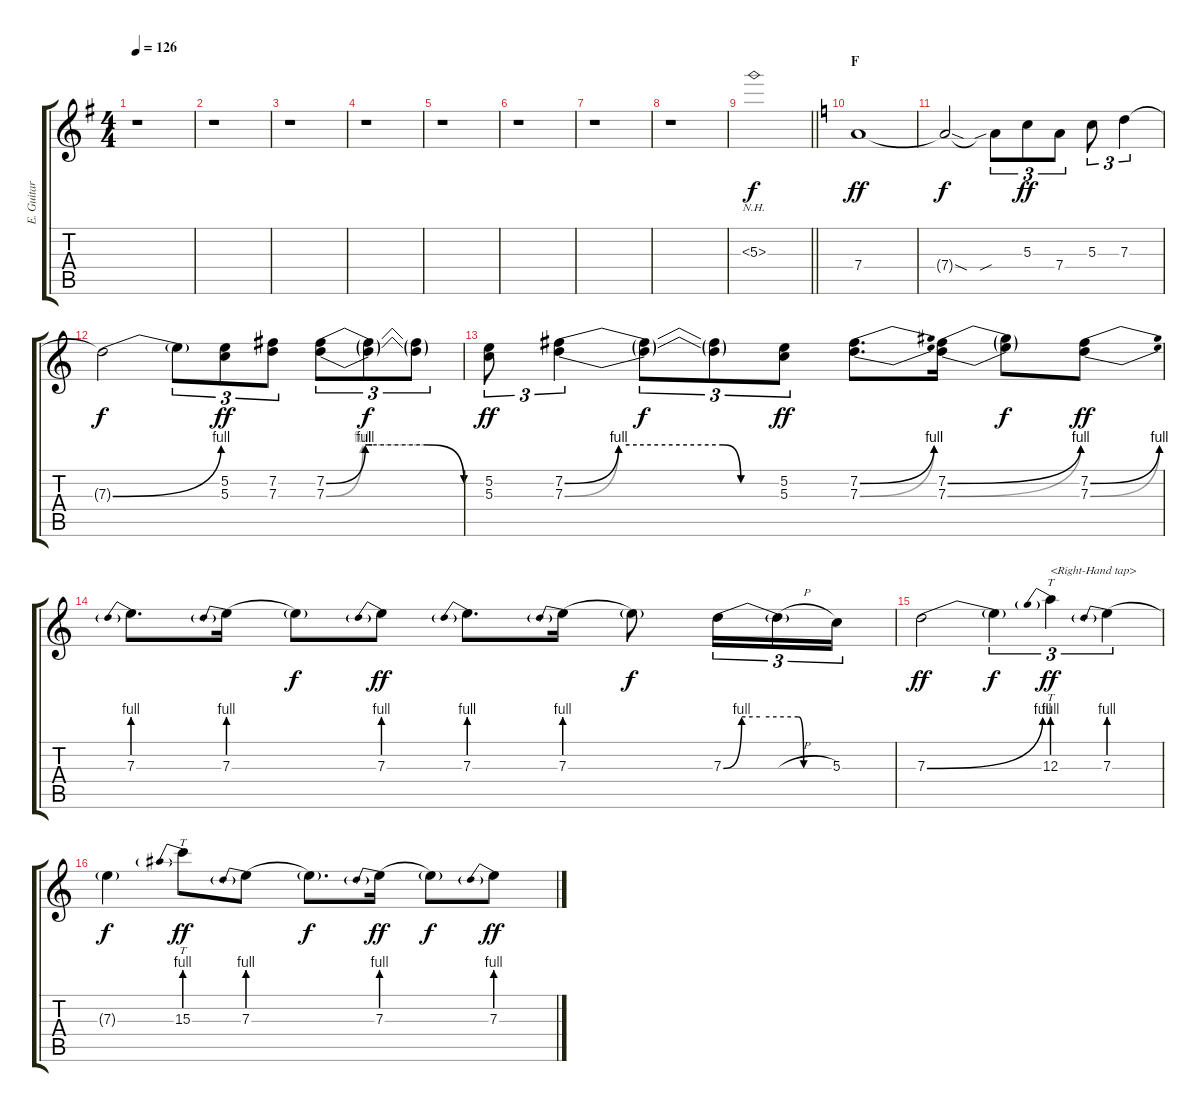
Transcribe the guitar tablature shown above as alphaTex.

\track ("E. Guitar I" "E. Guitar ") {instrument overdrivenguitar}
\staff {score tabs}
\tuning (E4 B3 G3 D3 A2 E2) {hide}
\ts (4 4)
\tempo 126
\clef g2
\ks g
r.1{dy f} |
r.1 |
r.1 |
r.1 |
r.1 |
r.1 |
r.1 |
r.1 |
\barLineRight lightlight
5.3{nh}.1 |
\section ("" "F")
\ks c
7.4.1{dy ff} |
7.4{sod t}.2{dy f} 7.4{sib t}.8{tu (3 2)} 5.3.8{tu (3 2) dy ff} 7.4.8{tu (3 2)} 5.3.8{tu (3 2)} 7.3.4{tu (3 2)} |
7.3{be (bend 0 0 60 4) t}.2{dy f} 7.3{t}.8{tu (3 2)} (5.2 5.3).8{tu (3 2) dy ff} (7.2 7.3).8{tu (3 2)} (7.2{be (custom 0 0 17 4 20 4 44 4 60 0)} 7.3{be (custom 0 0 16 4 20 4 43 4 60 0)}).8{tu (3 2)} (7.2{t} 7.3{t}).8{tu (3 2) dy f} (7.2{t} 7.3{t}).8{tu (3 2)} |
(5.2 5.3).8{tu (3 2) dy ff} (7.2{be (custom 0 0 15 4 20 4 44 4 49 0 60 0)} 7.3{be (custom 0 0 15 4 20 4 44 4 49 0 60 0)}).4{tu (3 2)} (7.2{t} 7.3{t}).8{tu (3 2) dy f} (7.2{t} 7.3{t}).8{tu (3 2)} (5.2 5.3).8{tu (3 2) dy ff} (7.2{be (bend 0 0 60 4)} 7.3{be (bend 0 0 60 4)}).8{d} (7.2{be (bend 0 0 60 4)} 7.3{be (bend 0 0 60 4)}).16 (7.2{t} 7.3{t}).8{dy f} (7.2{be (bend 0 0 60 4)} 7.3{be (bend 0 0 60 4)}).8{dy ff} |
7.3{be (prebend 0 4 60 4)}.8{d} 7.3{be (prebend 0 4 60 4)}.16 7.3{t}.8{dy f} 7.3{be (prebend 0 4 60 4)}.8{dy ff} 7.3{be (prebend 0 4 60 4)}.8{d} 7.3{be (prebend 0 4 60 4)}.16 7.3{t}.8{dy f} 7.3{be (custom 0 0 10 4 20 4 41 4 44 0 60 0)}.16{tu (3 2)} 7.3{h t}.16{tu (3 2)} 5.3.16{tu (3 2)} |
7.3{be (bend 0 0 60 4)}.2{dy ff} 7.3{t}.4{tu (3 2) dy f} 12.3{be (prebend 0 4 60 4)}.4{tt tu (3 2) txt "<Right-Hand tap>" dy ff} 7.3{be (prebend 0 4 60 4)}.4{tu (3 2)} |
7.3{t}.4{dy f} 15.3{be (prebend 0 4 60 4)}.8{tt dy ff} 7.3{be (prebend 0 4 60 4)}.8 7.3{t}.8{d dy f} 7.3{be (prebend 0 4 60 4)}.16{dy ff} 7.3{t}.8{dy f} 7.3{be (prebend 0 4 60 4)}.8{dy ff}
